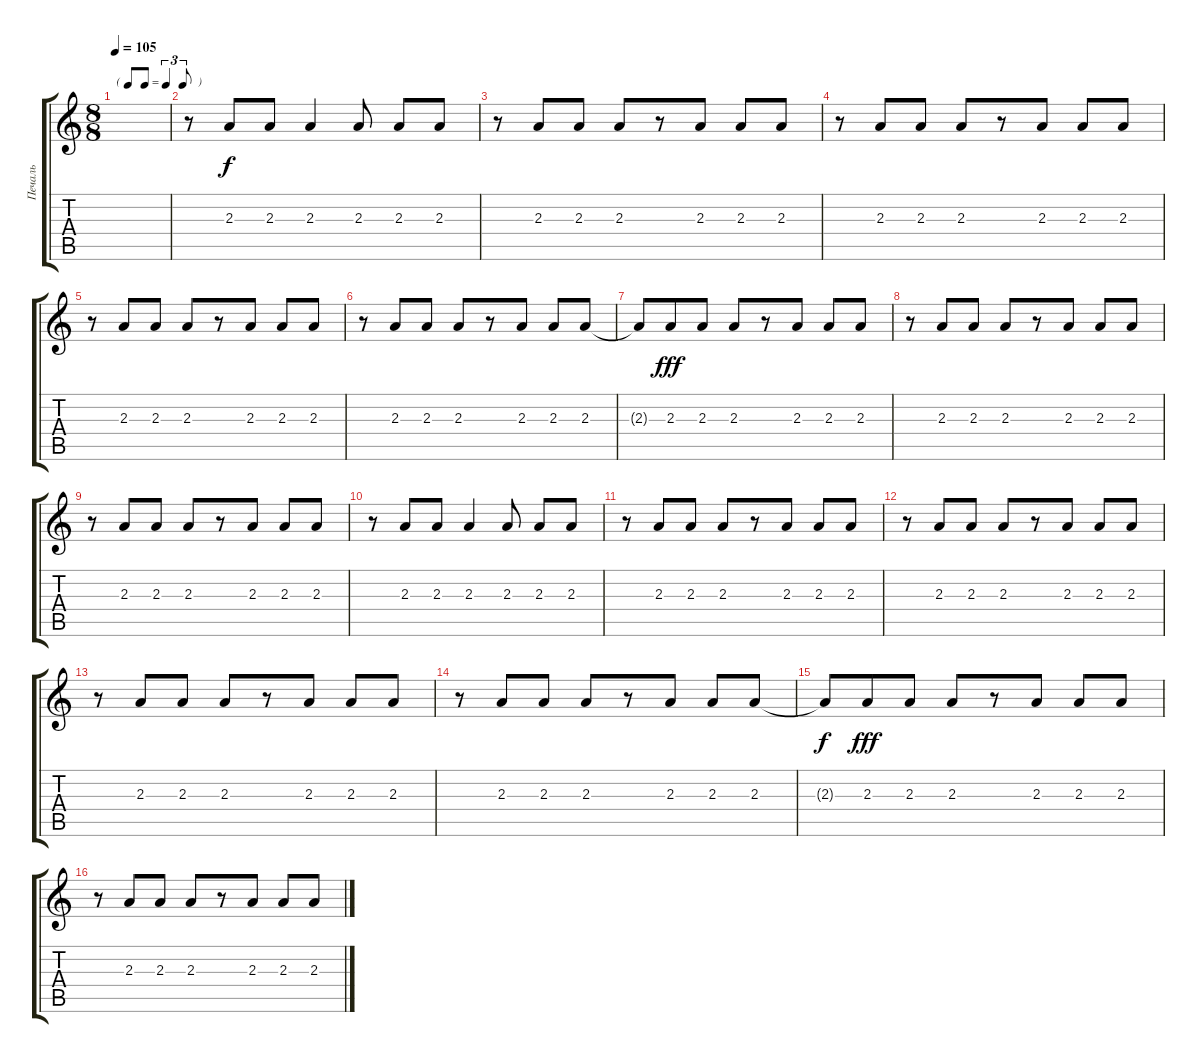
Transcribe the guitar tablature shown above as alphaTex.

\track ("Печаль" "Печаль") {instrument electricguitarmuted}
\staff {score tabs}
\tuning (E4 B3 G3 D3 A2 E2) {hide}
\ts (8 8)
\tf triplet8th
\tempo 105
\clef g2
\ks c
|
r.8 2.3.8 2.3.8 2.3.4 2.3.8 2.3.8 2.3.8 |
r.8 2.3.8 2.3.8 2.3.8 r.8 2.3.8 2.3.8 2.3.8 |
r.8 2.3.8 2.3.8 2.3.8 r.8 2.3.8 2.3.8 2.3.8 |
r.8 2.3.8 2.3.8 2.3.8 r.8 2.3.8 2.3.8 2.3.8 |
r.8 2.3.8 2.3.8 2.3.8 r.8 2.3.8 2.3.8 2.3.8 |
2.3{t}.8{dy f} 2.3.8{dy fff} 2.3.8 2.3.8 r.8 2.3.8 2.3.8 2.3.8 |
r.8 2.3.8 2.3.8 2.3.8 r.8 2.3.8 2.3.8 2.3.8 |
r.8 2.3.8 2.3.8 2.3.8 r.8 2.3.8 2.3.8 2.3.8 |
r.8 2.3.8 2.3.8 2.3.4 2.3.8 2.3.8 2.3.8 |
r.8 2.3.8 2.3.8 2.3.8 r.8 2.3.8 2.3.8 2.3.8 |
r.8 2.3.8 2.3.8 2.3.8 r.8 2.3.8 2.3.8 2.3.8 |
r.8 2.3.8 2.3.8 2.3.8 r.8 2.3.8 2.3.8 2.3.8 |
r.8 2.3.8 2.3.8 2.3.8 r.8 2.3.8 2.3.8 2.3.8 |
2.3{t}.8{dy f} 2.3.8{dy fff} 2.3.8 2.3.8 r.8 2.3.8 2.3.8 2.3.8 |
r.8 2.3.8 2.3.8 2.3.8 r.8 2.3.8 2.3.8 2.3.8
